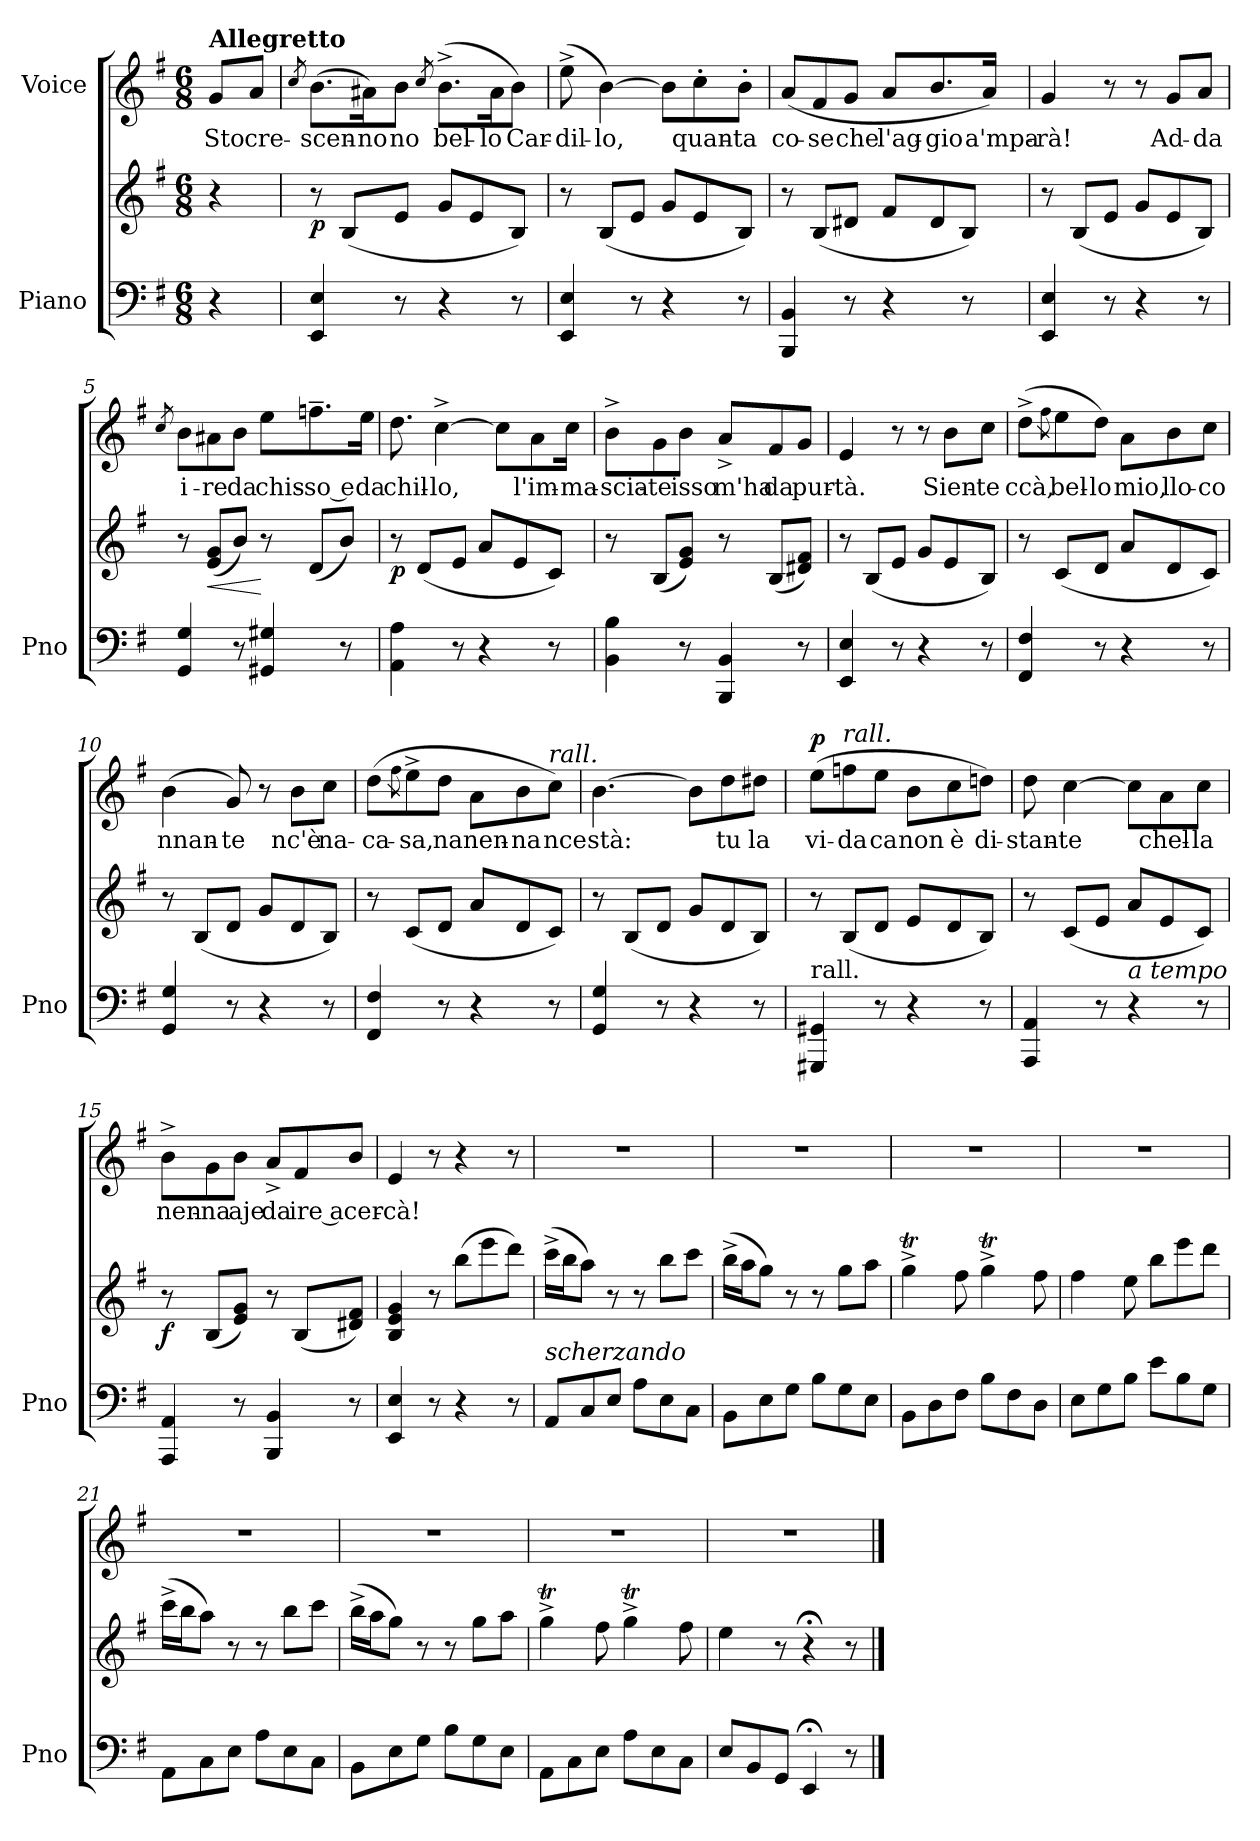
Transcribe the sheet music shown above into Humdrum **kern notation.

**kern	**kern	**dynam	**kern	**text	**dynam
*part2	*part2	*part2	*part1	*part1	*part1
*staff3	*staff2	*staff2/3	*staff1	*staff1	*staff1
*I"Piano	*	*	*I"Voice	*	*
*I'Pno	*	*	*	*	*
*clefF4	*clefG2	*	*clefG2	*	*
*k[f#]	*k[f#]	*	*k[f#]	*	*
*M6/8	*M6/8	*	*M6/8	*	*
=	=	=	=	=	=
!	!	!	!LO:TX:a:B:t=Allegretto	!	!
!	!	!	!	!LO:LY:b	!
4r	4r	.	8g/L	Sto	.
!	!	!	!	!LO:LY:b	!
.	.	.	8a/J	cre-	.
=1	=1	=1	=1	=1	=1
.	.	.	8qcc/	.	.
!	!	!LO:DY:b	!	!LO:LY:b	!
4EE/ 4E/	8r	p	(>8.b\L	scen-	.
.	(<8B/L	.	.	.	.
!	!	!	!	!LO:LY:b	!
.	.	.	16a#X\K)	no	.
!	!	!	!	!LO:LY:b	!
8r	8e/J	.	8b\J	no	.
.	.	.	8qcc/	.	.
!	!	!	!	!LO:LY:b	!
4r	8g/L	.	(>8.b^\L	bel-	.
.	8e/	.	.	.	.
!	!	!	!	!LO:LY:b	!
.	.	.	16a#\K	lo	.
!	!	!	!	!LO:LY:b	!
8r	8B/J)	.	8b\J)	Car-	.
=2	=2	=2	=2	=2	=2
!	!	!	!	!LO:LY:b	!
4EE/ 4E/	8r	.	(>8ee^\	dil-	.
!	!	!	!	!LO:LY:b	!
.	(<8B/L	.	[4b\)	lo,	.
8r	8e/J	.	.	.	.
4r	8g/L	.	8b\L]	.	.
!	!	!	!	!LO:LY:b	!
.	8e/	.	8cc'\	quan-	.
!	!	!	!	!LO:LY:b	!
8r	8B/J)	.	8b'\J	ta	.
=3	=3	=3	=3	=3	=3
!	!	!	!	!LO:LY:b	!
4BBB/ 4BB/	8r	.	(<8a/L	co-	.
!	!	!	!	!LO:LY:b	!
.	(<8B/L	.	8f#/	se	.
!	!	!	!	!LO:LY:b	!
8r	8d#X/J	.	8g/J	che	.
!	!	!	!	!LO:LY:b	!
4r	8f#/L	.	8a/L	l'ag-	.
!	!	!	!	!LO:LY:b	!
.	8d#/	.	8.b/	gio	.
8r	8B/J)	.	.	.	.
!	!	!	!	!LO:LY:b	!
.	.	.	16a/Jk)	a'mpa-	.
!!LO:LB:g=z
=4	=4	=4	=4	=4	=4
!	!	!	!	!LO:LY:b	!
4EE/ 4E/	8r	.	4g/	rà!	.
.	(<8B/L	.	.	.	.
8r	8e/J	.	8r	.	.
4r	8g/L	.	8r	.	.
!	!	!	!	!LO:LY:b	!
.	8e/	.	8g/L	Ad-	.
!	!	!	!	!LO:LY:b	!
8r	8B/J)	.	8a/J	da	.
=5	=5	=5	=5	=5	=5
.	.	.	8qcc/	.	.
!	!	!	!	!LO:LY:b	!
4GG/ 4G/	8r	.	8b\L	i-	.
!	!	!LO:HP:b	!	!LO:LY:b	!
.	(<8e/ 8g/L	<	8a#X\	re	.
!	!	!	!	!LO:LY:b	!
8r	8b/J)	.	8b\J	da	.
!	!	!	!	!LO:LY:b	!
4GG#X/ 4G#X/	8r	[	8ee\L	chis-	.
!	!	!	!	!LO:LY:b	!
.	(<8d/L	.	8.ffn~\	so e	.
8r	8b/J)	.	.	.	.
!	!	!	!	!LO:LY:b	!
.	.	.	16ee\Jk	da	.
=6	=6	=6	=6	=6	=6
!	!	!LO:DY:b	!	!LO:LY:b	!
4AA\ 4A\	8r	p	8.dd\	chil-	.
.	(<8d/L	.	.	.	.
!	!	!	!	!LO:LY:b	!
.	.	.	[4cc^\	lo,	.
8r	8e/J	.	.	.	.
4r	8a/L	.	.	.	.
.	.	.	8cc\L]	.	.
.	8e/	.	.	.	.
!	!	!	!	!LO:LY:b	!
.	.	.	8a\	l'im-	.
8r	8c/J)	.	.	.	.
!	!	!	!	!LO:LY:b	!
.	.	.	16cc\Jk	ma-	.
=7	=7	=7	=7	=7	=7
!	!	!	!	!LO:LY:b	!
4BB\ 4B\	8r	.	8b^\L	scia-	.
!	!	!	!	!LO:LY:b	!
.	(<8B/L	.	8g\	te	.
!	!	!	!	!LO:LY:b	!
8r	8e/ 8g/J)	.	8b\J	isso	.
!	!	!	!	!LO:LY:b	!
4BBB/ 4BB/	8r	.	8a^/L	m'ha	.
!	!	!	!	!LO:LY:b	!
.	(<8B/L	.	8f#/	da	.
!	!	!	!	!LO:LY:b	!
8r	8d#X/ 8f#/J)	.	8g/J	pur-	.
=8	=8	=8	=8	=8	=8
!	!	!	!	!LO:LY:b	!
4EE/ 4E/	8r	.	4e/	tà.	.
.	(<8B/L	.	.	.	.
8r	8e/J	.	8r	.	.
4r	8g/L	.	8r	.	.
!	!	!	!	!LO:LY:b	!
.	8e/	.	8b\L	Sien-	.
!	!	!	!	!LO:LY:b	!
8r	8B/J)	.	8cc\J	te	.
!!LO:LB:g=z
=9	=9	=9	=9	=9	=9
!	!	!	!	!LO:LY:b	!
4FF#/ 4F#/	8r	.	(>8dd^\L	ccà,	.
.	.	.	8qff#\	.	.
!	!	!	!	!LO:LY:b	!
.	(<8c/L	.	8ee\	bel-	.
!	!	!	!	!LO:LY:b	!
8r	8d/J	.	8dd\J)	lo	.
!	!	!	!	!LO:LY:b	!
4r	8a/L	.	8a\L	mio,	.
!	!	!	!	!LO:LY:b	!
.	8d/	.	8b\	llo-	.
!	!	!	!	!LO:LY:b	!
8r	8c/J)	.	8cc\J	co	.
=10	=10	=10	=10	=10	=10
!	!	!	!	!LO:LY:b	!
4GG/ 4G/	8r	.	(>4b\	nnan-	.
.	(<8B/L	.	.	.	.
!	!	!	!	!LO:LY:b	!
8r	8d/J	.	8g/)	te	.
4r	8g/L	.	8r	.	.
!	!	!	!	!LO:LY:b	!
.	8d/	.	8b\L	nc'è	.
!	!	!	!	!LO:LY:b	!
8r	8B/J)	.	8cc\J	na-	.
=11	=11	=11	=11	=11	=11
!	!	!	!	!LO:LY:b	!
4FF#/ 4F#/	8r	.	(>8dd\L	ca-	.
.	.	.	8qff#\	.	.
!	!	!	!	!LO:LY:b	!
.	(<8c/L	.	8ee^\	sa,	.
!	!	!	!	!LO:LY:b	!
8r	8d/J	.	8dd\J	na	.
!	!	!	!	!LO:LY:b	!
4r	8a/L	.	8a\L	nen-	.
!	!	!	!	!LO:LY:b	!
.	8d/	.	8b\	na	.
*	*	*	*MM83	*	*
!	!	!	!LO:TX:a:i:t=rall.	!	!
!	!	!	!	!LO:LY:b	!
8r	8c/J)	.	8cc\J)	nce	.
=12	=12	=12	=12	=12	=12
!	!	!	!	!LO:LY:b	!
4GG/ 4G/	8r	.	[4.b\	stà:	.
.	(<8B/L	.	.	.	.
8r	8d/J	.	.	.	.
4r	8g/L	.	8b\L]	.	.
!	!	!	!	!LO:LY:b	!
.	8d/	.	8dd\	tu	.
!	!	!	!	!LO:LY:b	!
8r	8B/J)	.	8dd#X\J	la	.
=13	=13	=13	=13	=13	=13
!LO:TX:a:t=rall.	!	!	!	!	!
!	!	!	!	!LO:LY:b	!LO:DY:a
4GGG#X/ 4GG#X/	8r	.	(>8ee\L	vi-	p
!	!	!	!LO:TX:a:i:t=rall.	!	!
!	!	!	!	!LO:LY:b	!
.	(<8B/L	.	8ffn\	da	.
!	!	!	!	!LO:LY:b	!
8r	8d/J	.	8ee\J	ca	.
!	!	!	!	!LO:LY:b	!
4r	8e/L	.	8b\L	non	.
!	!	!	!	!LO:LY:b	!
.	8d/	.	8cc\	è	.
!	!	!	!	!LO:LY:b	!
8r	8B/J)	.	8ddn\J)	di-	.
!!LO:PB:g=z
=14	=14	=14	=14	=14	=14
!	!	!	!	!LO:LY:b	!
4AAA/ 4AA/	8r	.	8dd\	stan-	.
*	*	*	*MM105	*	*
!	!	!	!	!LO:LY:b	!
.	(<8c/L	.	[4cc\	te	.
8r	8e/J	.	.	.	.
!LO:TX:a:i:t=a tempo	!	!	!	!	!
4r	8a/L	.	8cc\L]	.	.
!	!	!	!	!LO:LY:b	!
.	8e/	.	8a\	chel-	.
!	!	!	!	!LO:LY:b	!
8r	8c/J)	.	8cc\J	la	.
=15	=15	=15	=15	=15	=15
!	!	!LO:DY:b	!	!LO:LY:b	!
4AAA/ 4AA/	8r	f	8b^\L	nen-	.
!	!	!	!	!LO:LY:b	!
.	(<8B/L	.	8g\	na	.
!	!	!	!	!LO:LY:b	!
8r	8e/ 8g/J)	.	8b\J	aje	.
!	!	!	!	!LO:LY:b	!
4BBB/ 4BB/	8r	.	8a^/L	da	.
!	!	!	!	!LO:LY:b	!
.	(<8B/L	.	8f#/	ire a	.
!	!	!	!	!LO:LY:b	!
8r	8d#X/ 8f#/J)	.	8b/J	cer-	.
=16	=16	=16	=16	=16	=16
!	!	!	!	!LO:LY:b	!
4EE/ 4E/	4B/ 4e/ 4g/	.	4e/	cà!	.
8r	8r	.	8r	.	.
4r	(>8bb\L	.	4r	.	.
.	8eee\	.	.	.	.
8r	8ddd\J)	.	8r	.	.
=17	=17	=17	=17	=17	=17
!LO:TX:a:i:t=scherzando	!	!	!	!	!
8AA/L	(>16ccc^\LL	.	2.r	.	.
.	16bb\J	.	.	.	.
8C/	8aa\J)	.	.	.	.
8E/J	8r	.	.	.	.
8A\L	8r	.	.	.	.
8E\	8bb\L	.	.	.	.
8C\J	8ccc\J	.	.	.	.
=18	=18	=18	=18	=18	=18
8BB\L	(>16bb^\LL	.	2.r	.	.
.	16aa\J	.	.	.	.
8E\	8gg\J)	.	.	.	.
8G\J	8r	.	.	.	.
8B\L	8r	.	.	.	.
8G\	8gg\L	.	.	.	.
8E\J	8aa\J	.	.	.	.
!!LO:LB:g=z
=19	=19	=19	=19	=19	=19
8BB\L	4ggT^\	.	2.r	.	.
8D\	.	.	.	.	.
8F#\J	8ff#\	.	.	.	.
8B\L	4ggT^\	.	.	.	.
8F#\	.	.	.	.	.
8D\J	8ff#\	.	.	.	.
=20	=20	=20	=20	=20	=20
8E\L	4ff#\	.	2.r	.	.
8G\	.	.	.	.	.
8B\J	8ee\	.	.	.	.
8e\L	8bb\L	.	.	.	.
8B\	8eee\	.	.	.	.
8G\J	8ddd\J	.	.	.	.
=21	=21	=21	=21	=21	=21
8AA\L	(>16ccc^\LL	.	2.r	.	.
.	16bb\J	.	.	.	.
8C\	8aa\J)	.	.	.	.
8E\J	8r	.	.	.	.
8A\L	8r	.	.	.	.
8E\	8bb\L	.	.	.	.
8C\J	8ccc\J	.	.	.	.
=22	=22	=22	=22	=22	=22
8BB\L	(>16bb^\LL	.	2.r	.	.
.	16aa\J	.	.	.	.
8E\	8gg\J)	.	.	.	.
8G\J	8r	.	.	.	.
8B\L	8r	.	.	.	.
8G\	8gg\L	.	.	.	.
8E\J	8aa\J	.	.	.	.
=23	=23	=23	=23	=23	=23
8AA\L	4ggT^\	.	2.r	.	.
8C\	.	.	.	.	.
8E\J	8ff#\	.	.	.	.
8A\L	4ggT^\	.	.	.	.
8E\	.	.	.	.	.
8C\J	8ff#\	.	.	.	.
=24	=24	=24	=24	=24	=24
8E/L	4ee\	.	2.r	.	.
8BB/	.	.	.	.	.
8GG/J	8r	.	.	.	.
4EE;</	4r;<	.	.	.	.
8r	8r	.	.	.	.
==	==	==	==	==	==
*-	*-	*-	*-	*-	*-
